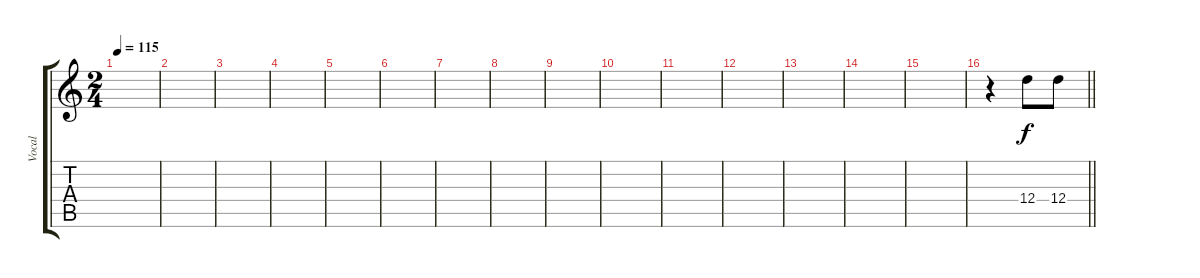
\track ("Vocal" "Vocal") {instrument acousticguitarnylon}
\staff {score tabs}
\tuning (E4 B3 G3 D3 A2 E2) {hide}
\ts (2 4)
\tempo 115
\clef g2
\ks c
|
|
|
|
|
|
|
|
|
|
|
|
|
|
|
\barLineRight lightlight
r.4 12.4.8 12.4.8
